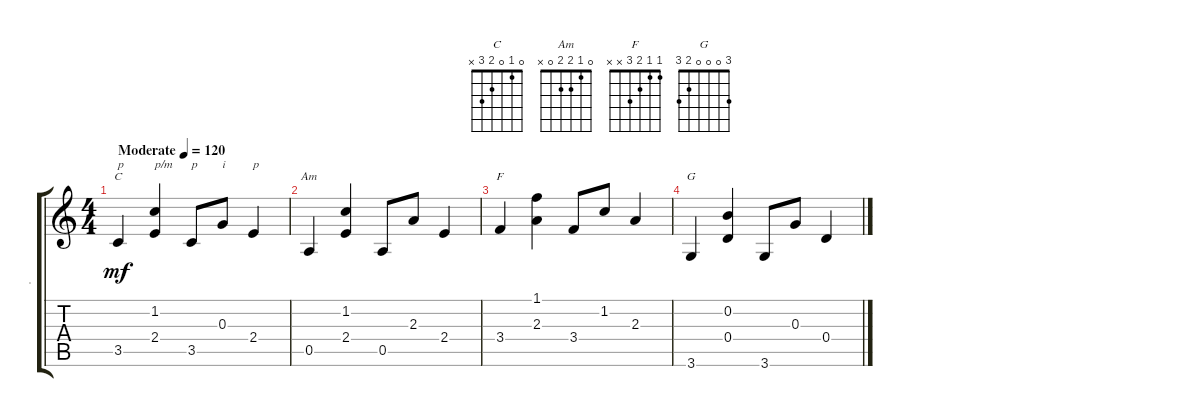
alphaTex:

\track ("." ".") {instrument acousticguitarnylon}
\staff {score tabs}
\tuning (E4 B3 G3 D3 A2 E2) {hide}
\chord ("C" 0 1 0 2 3 x)
\chord ("Am" 0 1 2 2 0 x)
\chord ("F" 1 1 2 3 x x)
\chord ("G" 3 0 0 0 2 3)
\ts (4 4)
\tempo (120 "Moderate")
\clef g2
\ks c
3.5.4{ch "C" txt "p" dy mf instrument acousticguitarnylon} (1.2 2.4).4{txt "p/m"} 3.5.8{txt "p"} 0.3.8{txt "i"} 2.4.4{txt "p"} |
0.5.4{ch "Am"} (1.2 2.4).4 0.5.8 2.3.8 2.4.4 |
3.4.4{ch "F"} (1.1 2.3).4 3.4.8 1.2.8 2.3.4 |
3.6.4{ch "G"} (0.2 0.4).4 3.6.8 0.3.8 0.4.4
